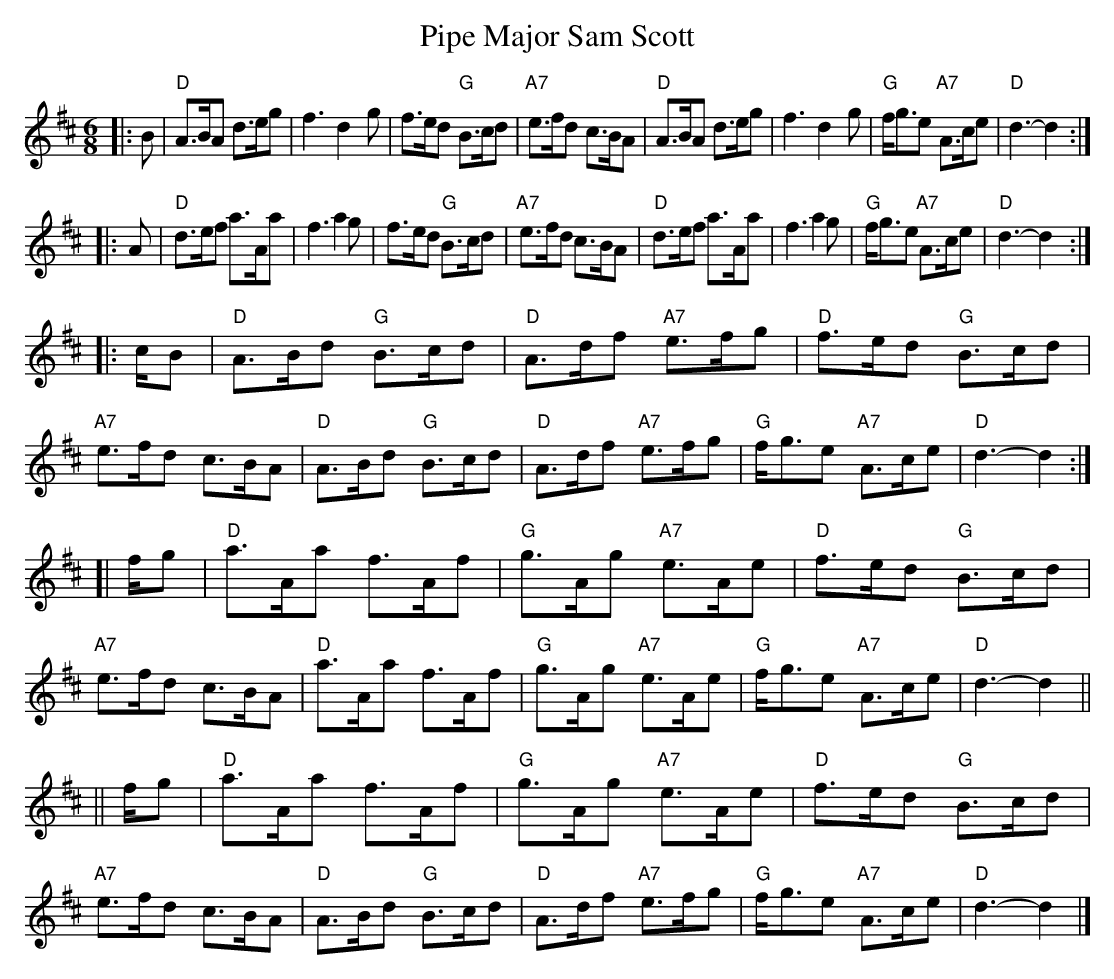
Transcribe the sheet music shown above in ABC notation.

X:1
T: Pipe Major Sam Scott
M: 6/8
L: 1/8
K: D
|: B \
| "D"A>BA d>eg | f3 d2g | f>ed "G"B>cd | "A7"e>fd c>BA \
| "D"A>BA d>eg | f3 d2g | "G"f<ge "A7"A>ce | "D"d3- d2 :|
|: A \
| "D"d>ef a>Aa | f3 a2g | f>ed "G"B>cd | "A7"e>fd c>BA \
| "D"d>ef a>Aa | f3 a2g | "G"f<ge "A7"A>ce | "D"d3- d2 :|
|: c/B \
| "D"A>Bd "G"B>cd | "D"A>df "A7"e>fg | "D"f>ed "G"B>cd | "A7"e>fd c>BA \
| "D"A>Bd "G"B>cd | "D"A>df "A7"e>fg | "G"f<ge "A7"A>ce | "D"d3- d2 :|
[| f/g \
| "D"a>Aa f>Af | "G"g>Ag "A7"e>Ae | "D"f>ed "G"B>cd | "A7"e>fd c>BA \
| "D"a>Aa f>Af | "G"g>Ag "A7"e>Ae | "G"f<ge "A7"A>ce | "D"d3- d2 ||
|| f/g \
| "D"a>Aa f>Af | "G"g>Ag "A7"e>Ae | "D"f>ed "G"B>cd | "A7"e>fd c>BA \
| "D"A>Bd "G"B>cd | "D"A>df "A7"e>fg | "G"f<ge "A7"A>ce | "D"d3- d2 |]
